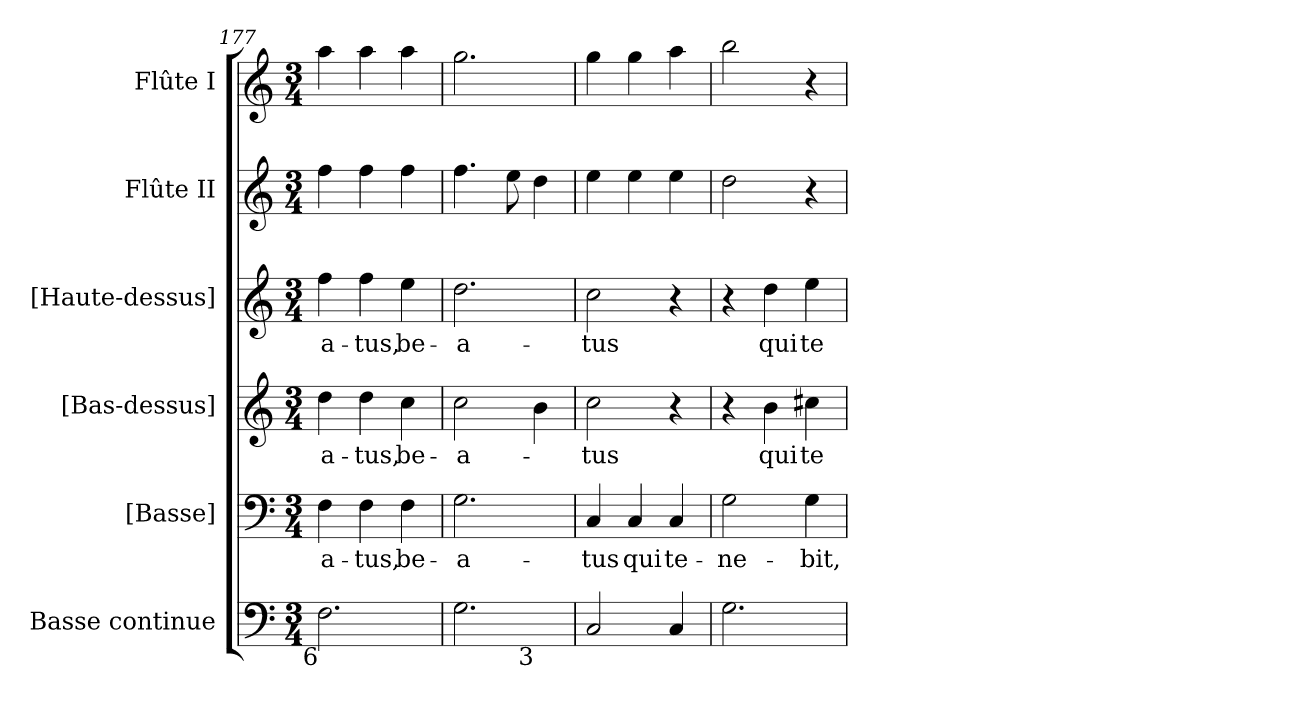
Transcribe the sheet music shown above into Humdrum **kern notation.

**kern	**kern	**text	**kern	**text	**kern	**text	**kern	**kern
*part6	*part5	*part5	*part4	*part4	*part3	*part3	*part2	*part1
*staff6	*staff5	*staff5	*staff4	*staff4	*staff3	*staff3	*staff2	*staff1
*I"Basse continue	*I"[Basse]	*	*I"[Bas-dessus]	*	*I"[Haute-dessus]	*	*I"Flûte II	*I"Flûte I
*I'B.c.	*I'B.	*	*	*	*	*	*I'Fl. II	*I'Fl. I
*clefF4	*clefF4	*	*clefG2	*	*clefG2	*	*clefG2	*clefG2
*k[]	*k[]	*	*k[]	*	*k[]	*	*k[]	*k[]
*a:	*a:	*	*a:	*	*a:	*	*a:	*a:
*M3/4	*M3/4	*	*M3/4	*	*M3/4	*	*M3/4	*M3/4
=177	=177	=177	=177	=177	=177	=177	=177	=177
!	!	!LO:LY:b:color=#000000	!	!	!	!	!	!
!	!	!	!	!LO:LY:b:color=#000000	!	!	!	!
!LO:TX:b:rj:t=6	!	!	!	!	!	!	!	!
!	!	!	!	!	!	!LO:LY:b:color=#000000	!	!
2.Fi\	4Fi\	-a-	4ddi\	-a-	4ffi\	-a-	4ffi\	4aai\
!	!	!LO:LY:b:color=#000000	!	!	!	!	!	!
!	!	!	!	!LO:LY:b:color=#000000	!	!	!	!
!	!	!	!	!	!	!LO:LY:b:color=#000000	!	!
.	4Fi\	-tus,	4ddi\	-tus,	4ffi\	-tus,	4ffi\	4aai\
!	!	!LO:LY:b:color=#000000	!	!	!	!	!	!
!	!	!	!	!LO:LY:b:color=#000000	!	!	!	!
!	!	!	!	!	!	!LO:LY:b:color=#000000	!	!
.	4Fi\	be-	4cci\	be-	4eei\	be-	4ffi\	4aai\
=178	=178	=178	=178	=178	=178	=178	=178	=178
!	!	!LO:LY:b:color=#000000	!	!	!	!	!	!
!	!	!	!	!LO:LY:b:color=#000000	!	!	!	!
!LO:TX:b:rj:t=4	!	!	!	!	!	!	!	!
!	!	!	!	!	!	!LO:LY:b:color=#000000	!	!
*^	*	*	*	*	*	*	*	*
2.Gi\	2ryy	2.Gi\	-a-	2cci\	-a-	2.ddi\	-a-	4.ffi\	2.ggi\
.	.	.	.	.	.	.	.	8eei\	.
!	!LO:TX:b:rj:t=3	!	!	!	!	!	!	!	!
.	4ryy	.	.	4bi\	.	.	.	4ddi\	.
*v	*v	*	*	*	*	*	*	*	*
=179	=179	=179	=179	=179	=179	=179	=179	=179
*^	*	*	*	*	*	*	*	*
!	!	!	!LO:LY:b:color=#000000	!	!	!	!	!	!
*v	*v	*	*	*	*	*	*	*	*
*^	*	*	*	*	*	*	*	*
!	!	!	!	!	!LO:LY:b:color=#000000	!	!	!	!
*v	*v	*	*	*	*	*	*	*	*
*^	*	*	*	*	*	*	*	*
!	!	!	!	!	!	!	!LO:LY:b:color=#000000	!	!
*v	*v	*	*	*	*	*	*	*	*
2Ci/	4Ci/	-tus	2cci\	-tus	2cci\	-tus	4eei\	4ggi\
!	!	!LO:LY:b:color=#000000	!	!	!	!	!	!
.	4Ci/	qui	.	.	.	.	4eei\	4ggi\
!	!	!LO:LY:b:color=#000000	!	!	!	!	!	!
4Ci/	4Ci/	te-	4r	.	4r	.	4eei\	4aai\
=180	=180	=180	=180	=180	=180	=180	=180	=180
!	!	!LO:LY:b:color=#000000	!	!	!	!	!	!
2.Gi\	2Gi\	-ne-	4r	.	4r	.	2ddi\	2bbi\
!	!	!	!	!LO:LY:b:color=#000000	!	!	!	!
!	!	!	!	!	!	!LO:LY:b:color=#000000	!	!
.	.	.	4bi\	qui	4ddi\	qui	.	.
!	!	!LO:LY:b:color=#000000	!	!	!	!	!	!
!	!	!	!	!LO:LY:b:color=#000000	!	!	!	!
!	!	!	!	!	!	!LO:LY:b:color=#000000	!	!
.	4Gi\	-bit,	4cc#Xi\	te-	4eei\	te-	4r	4r
=	=	=	=	=	=	=	=	=
*-	*-	*-	*-	*-	*-	*-	*-	*-
